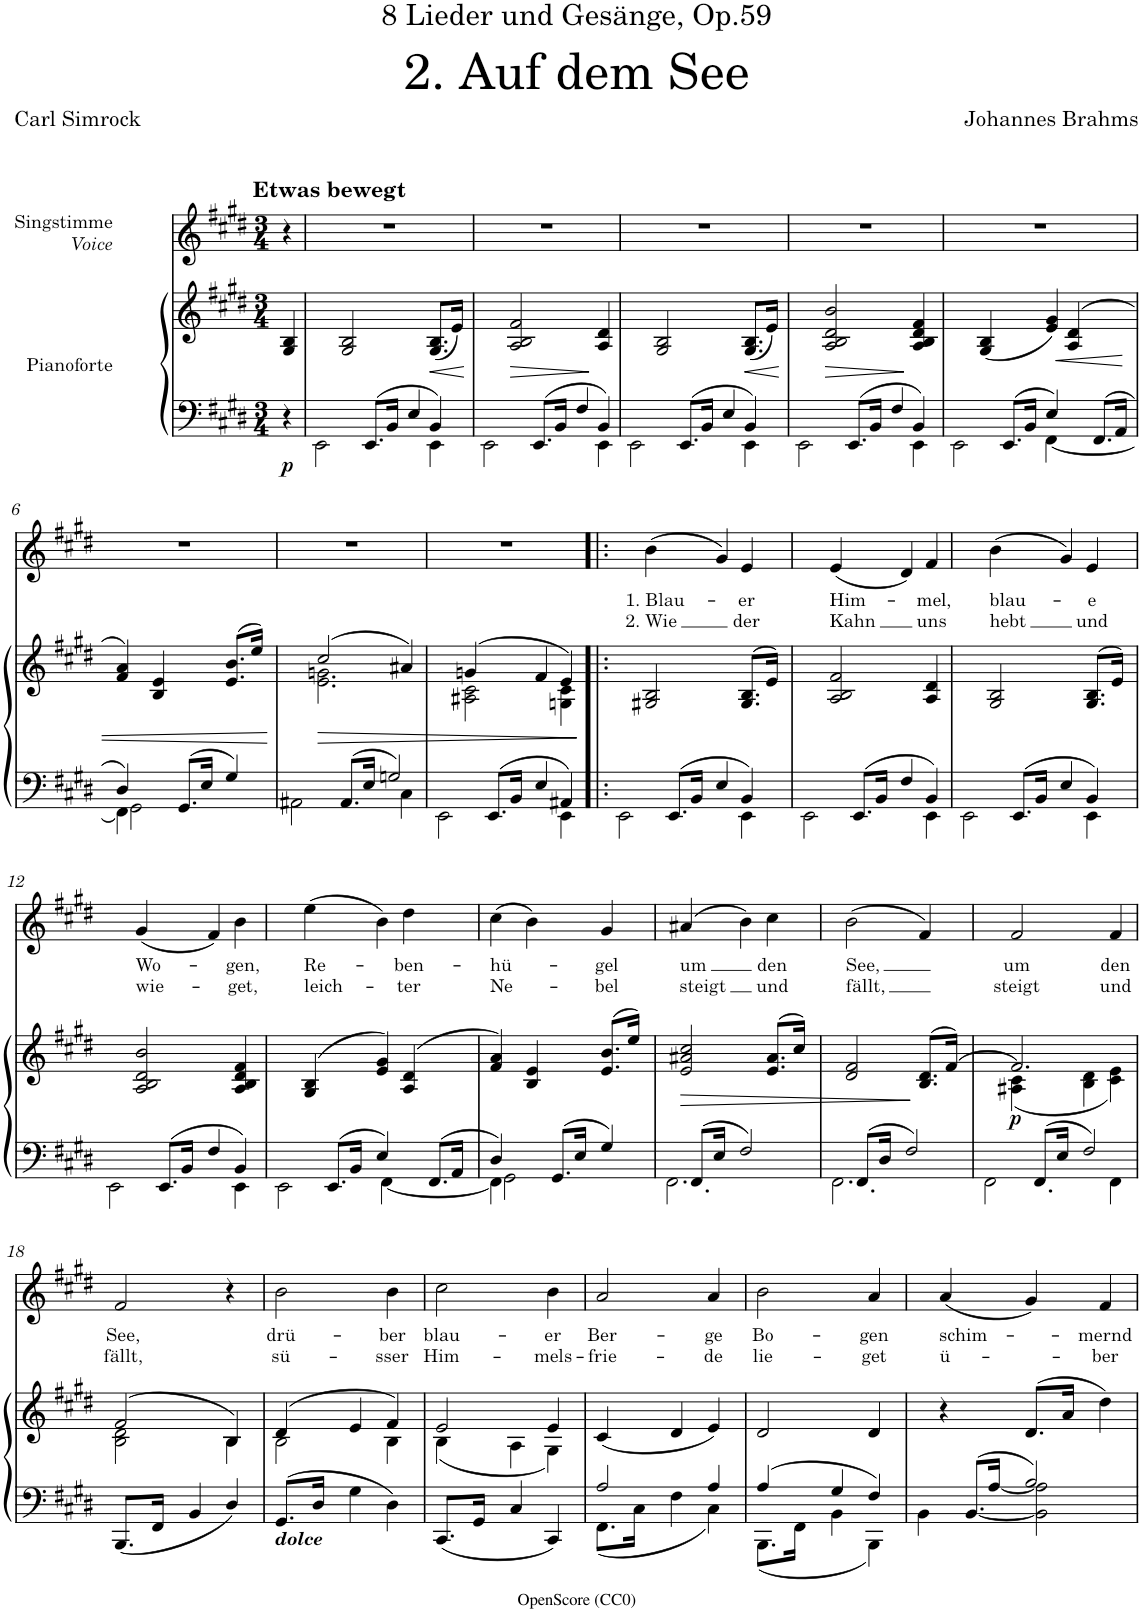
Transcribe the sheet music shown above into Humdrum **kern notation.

**kern	**kern	**dynam	**kern	**text	**text
*part2	*part2	*part2	*part1	*part1	*part1
*staff3	*staff2	*staff2/3	*staff1	*staff1	*staff1
*I"Pianoforte	*	*	*I"Singstimme Voice	*	*
*I'Pno	*	*	*	*	*
*clefF4	*clefG2	*	*clefG2	*	*
*k[f#c#g#d#]	*k[f#c#g#d#]	*	*k[f#c#g#d#]	*	*
*M3/4	*M3/4	*	*M3/4	*	*
=	=	=	=	=	=
!	!	!	!LO:TX:a:B:t=Etwas bewegt	!	!
!	!	!LO:DY:b=2	!	!	!
4r	4G#/ 4B/	p	4r	.	.
=1	=1	=1	=1	=1	=1
*^	*	*	*	*	*
8.EE/L	2EE\	2G#/ 2B/	.	2.r	.	.
16BB/Jk	.	.	.	.	.	.
4E/	.	.	.	.	.	.
!	!	!	!LO:HP:b	!	!	!
4BB/	4EE\	(8.G#/ 8.B/L	<	.	.	.
.	.	16e/Jk)	.	.	.	.
*v	*v	*	*	*	*	*
.	.	[	.	.	.
=2	=2	=2	=2	=2	=2
*^	*	*	*	*	*
!	!	!	!LO:HP:b	!	!	!
8.EE/L	2EE\	2A/ 2B/ 2f#/	>	2.r	.	.
16BB/Jk	.	.	.	.	.	.
4F#/	.	.	.	.	.	.
4BB/	4EE\	4A/ 4d#/	]	.	.	.
=3	=3	=3	=3	=3	=3	=3
8.EE/L	2EE\	2G#/ 2B/	.	2.r	.	.
16BB/Jk	.	.	.	.	.	.
4E/	.	.	.	.	.	.
!	!	!	!LO:HP:b	!	!	!
4BB/	4EE\	(8.G#/ 8.B/L	<	.	.	.
.	.	16e/Jk)	.	.	.	.
*v	*v	*	*	*	*	*
.	.	[	.	.	.
=4	=4	=4	=4	=4	=4
*^	*	*	*	*	*
!	!	!	!LO:HP:b	!	!	!
8.EE/L	2EE\	2A/ 2B/ 2d#/ 2b/	>	2.r	.	.
16BB/Jk	.	.	.	.	.	.
4F#/	.	.	.	.	.	.
4BB/	4EE\	4A/ 4B/ 4d#/ 4f#/	]	.	.	.
=5	=5	=5	=5	=5	=5	=5
8.EE/L	2EE\	(4G#/ 4B/	.	2.r	.	.
16BB/Jk	.	.	.	.	.	.
4E/	.	4e/ 4g#/)	.	.	.	.
!	!	!	!LO:HP:b	!	!	!
8.FF#/L	[4FF#\	(>4A/ 4d#/	<	.	.	.
16AA/Jk	.	.	.	.	.	.
!!LO:LB:g=z
=6	=6	=6	=6	=6	=6	=6
4D#/	4FF#\]	4f#/ 4a/)	.	2.r	.	.
8.GG#/L	2GG#\	4B/ 4e/	.	.	.	.
16E/Jk	.	.	.	.	.	.
4G#/	.	(>8.e/ 8.b/L	.	.	.	.
.	.	16ee/Jk)	.	.	.	.
*v	*v	*	*	*	*	*
.	.	[	.	.	.
=7	=7	=7	=7	=7	=7
*^	*	*	*	*	*
!	!	!	!LO:HP:b	!	!	!
*	*	*^	*	*	*	*
8.AA#X/L	2AA#\	(2cc#/	2.e\ 2.gn\	>	2.r	.	.
16E/Jk	.	.	.	.	.	.	.
2Gn/	.	.	.	.	.	.	.
.	4C#\	4a#X/)	.	.	.	.	.
=8	=8	=8	=8	=8	=8	=8	=8
8.EE/L	2EE\	(4gn/	2A#X\ 2c#\	.	2.r	.	.
16BB/Jk	.	.	.	.	.	.	.
4E/	.	4f#/	.	.	.	.	.
4AA#X/	4EE\	4e/)	4Gn\ 4c#\	.	.	.	.
*v	*v	*	*	*	*	*	*
*	*v	*v	*	*	*	*
.	.	]	.	.	.
=9!|:	=9!|:	=9!|:	=9!|:	=9!|:	=9!|:
*^	*	*	*	*	*
!	!	!	!	!	!LO:LY:b	!LO:LY:b
8.EE/L	2EE\	2G#X/ 2B/	.	(4b\	1. Blau-	2. Wie
16BB/Jk	.	.	.	.	.	.
4E/	.	.	.	4g#/)	.	.
!	!	!	!	!	!LO:LY:b	!LO:LY:b
4BB/	4EE\	(>8.G#/ 8.B/L	.	4e/	-er	der
.	.	16e/Jk)	.	.	.	.
=10	=10	=10	=10	=10	=10	=10
!	!	!	!	!	!LO:LY:b	!LO:LY:b
8.EE/L	2EE\	2A/ 2B/ 2f#/	.	(4e/	Him-	Kahn
16BB/Jk	.	.	.	.	.	.
4F#/	.	.	.	4d#/)	.	.
!	!	!	!	!	!LO:LY:b	!LO:LY:b
4BB/	4EE\	4A/ 4d#/	.	4f#/	-mel,	uns
=11	=11	=11	=11	=11	=11	=11
!	!	!	!	!	!LO:LY:b	!LO:LY:b
8.EE/L	2EE\	2G#/ 2B/	.	(4b\	blau-	hebt
16BB/Jk	.	.	.	.	.	.
4E/	.	.	.	4g#/)	.	.
!	!	!	!	!	!LO:LY:b	!LO:LY:b
4BB/	4EE\	(>8.G#/ 8.B/L	.	4e/	-e	und
.	.	16e/Jk)	.	.	.	.
!!LO:LB:g=z
=12	=12	=12	=12	=12	=12	=12
!	!	!	!	!	!LO:LY:b	!LO:LY:b
8.EE/L	2EE\	2A/ 2B/ 2d#/ 2b/	.	(4g#/	Wo-	wie-
16BB/Jk	.	.	.	.	.	.
4F#/	.	.	.	4f#/)	.	.
!	!	!	!	!	!LO:LY:b	!LO:LY:b
4BB/	4EE\	4A/ 4B/ 4d#/ 4f#/	.	4b\	-gen,	-get,
=13	=13	=13	=13	=13	=13	=13
!	!	!	!	!	!LO:LY:b	!LO:LY:b
8.EE/L	2EE\	(>4G#/ 4B/	.	(4ee\	Re-	leich-
16BB/Jk	.	.	.	.	.	.
4E/	.	4e/ 4g#/)	.	4b\)	.	.
!	!	!	!	!	!LO:LY:b	!LO:LY:b
8.FF#/L	[4FF#\	(>4A/ 4d#/	.	4dd#\	-ben-	-ter
16AA/Jk	.	.	.	.	.	.
=14	=14	=14	=14	=14	=14	=14
!	!	!	!	!	!LO:LY:b	!LO:LY:b
4D#/	4FF#\]	4f#/ 4a/)	.	(4cc#\	-hü-	Ne-
8.GG#/L	2GG#\	4B/ 4e/	.	4b\)	.	.
16E/Jk	.	.	.	.	.	.
!	!	!	!	!	!LO:LY:b	!LO:LY:b
4G#/	.	(>8.e/ 8.b/L	.	4g#/	-gel	-bel
.	.	16ee/Jk)	.	.	.	.
=15	=15	=15	=15	=15	=15	=15
!	!	!	!LO:HP:b	!	!LO:LY:b	!LO:LY:b
8.FF#/L	2.FF#\	2e/ 2a#X/ 2cc#/	>	(4a#X/	um	steigt
16E/Jk	.	.	.	.	.	.
2F#/	.	.	.	4b\)	.	.
!	!	!	!	!	!LO:LY:b	!LO:LY:b
.	.	(>8.e/ 8.a#/L	.	4cc#\	den	und
.	.	16cc#/Jk)	.	.	.	.
=16	=16	=16	=16	=16	=16	=16
!	!	!	!	!	!LO:LY:b	!LO:LY:b
8.FF#/L	2.FF#\	2d#/ 2f#/	.	(2b\	See,	fällt,
16D#/Jk	.	.	.	.	.	.
2F#/	.	.	.	.	.	.
.	.	(>8.B/ 8.d#/L	]	4f#/)	.	.
.	.	[16f#/Jk)	.	.	.	.
=17	=17	=17	=17	=17	=17	=17
*	*	*^	*	*	*	*
!	!	!	!	!LO:DY:b	!	!LO:LY:b	!LO:LY:b
8.FF#/L	2FF#\	2.f#/]	(4A#X\ 4c#\	p	2f#/	um	steigt
16E/Jk	.	.	.	.	.	.	.
2F#/	.	.	4B\ 4d#\	.	.	.	.
!	!	!	!	!	!	!LO:LY:b	!LO:LY:b
.	4FF#\	.	4c#\ 4e\)	.	4f#/	den	und
!!LO:LB:g=z
=18	=18	=18	=18	=18	=18	=18	=18
!	!	!	!	!	!	!LO:LY:b	!LO:LY:b
*v	*v	*	*	*	*	*	*
8.BBB/L	(2f#/	2B\ 2d#\	.	2f#/	See,	fällt,
16FF#/Jk	.	.	.	.	.	.
4BB/	.	.	.	.	.	.
4D#/	4B/)	4B\	.	4r	.	.
=19	=19	=19	=19	=19	=19	=19
!	!	!	!LO:DY:b=2	!	!LO:LY:b	!LO:LY:b
8.GG#/L	(4d#/	2B\	other-dynamics	2b\	drü-	sü-
16D#/Jk	.	.	.	.	.	.
4G#\	4e/	.	.	.	.	.
!	!	!	!	!	!LO:LY:b	!LO:LY:b
4D#\	4f#/)	4B\	.	4b\	-ber	-sser
=20	=20	=20	=20	=20	=20	=20
!	!	!	!	!	!LO:LY:b	!LO:LY:b
8.CC#/L	2e/	(4B\	.	2cc#\	blau-	Him-
16GG#/Jk	.	.	.	.	.	.
4C#/	.	4A\	.	.	.	.
!	!	!	!	!	!LO:LY:b	!LO:LY:b
4CC#/	4e/	4G#\)	.	4b\	-er	-mels-
=21	=21	=21	=21	=21	=21	=21
*^	*	*	*	*	*	*
!	!	!	!	!	!	!LO:LY:b	!LO:LY:b
*	*	*v	*v	*	*	*	*
2A/	8.FF#\L	(4c#/	.	2a/	Ber-	-frie-
.	16C#\Jk	.	.	.	.	.
.	4F#\	4d#/	.	.	.	.
!	!	!	!	!	!LO:LY:b	!LO:LY:b
4A/	4C#\	4e/)	.	4a/	-ge	-de
=22	=22	=22	=22	=22	=22	=22
!	!	!	!	!	!LO:LY:b	!LO:LY:b
4A/	8.BBB\L	2d#/	.	2b\	Bo-	lie-
.	16FF#\Jk	.	.	.	.	.
4G#/	4BB\	.	.	.	.	.
!	!	!	!	!	!LO:LY:b	!LO:LY:b
4F#/	4BBB\	4d#/	.	4a/	-gen	-get
=23	=23	=23	=23	=23	=23	=23
!	!	!	!	!	!LO:LY:b	!LO:LY:b
8.BB/L	[4BB\	4r	.	(4a/	schim-	ü-
[<16A/Jk	.	.	.	.	.	.
2B/	2BB\] 2A\]	(8.d#/L	.	4g#/)	.	.
.	.	16a/Jk	.	.	.	.
!	!	!	!	!	!LO:LY:b	!LO:LY:b
.	.	4dd#\)	.	4f#/	-mernd	-ber
*v	*v	*	*	*	*	*
=	=	=	=	=	=
*-	*-	*-	*-	*-	*-
